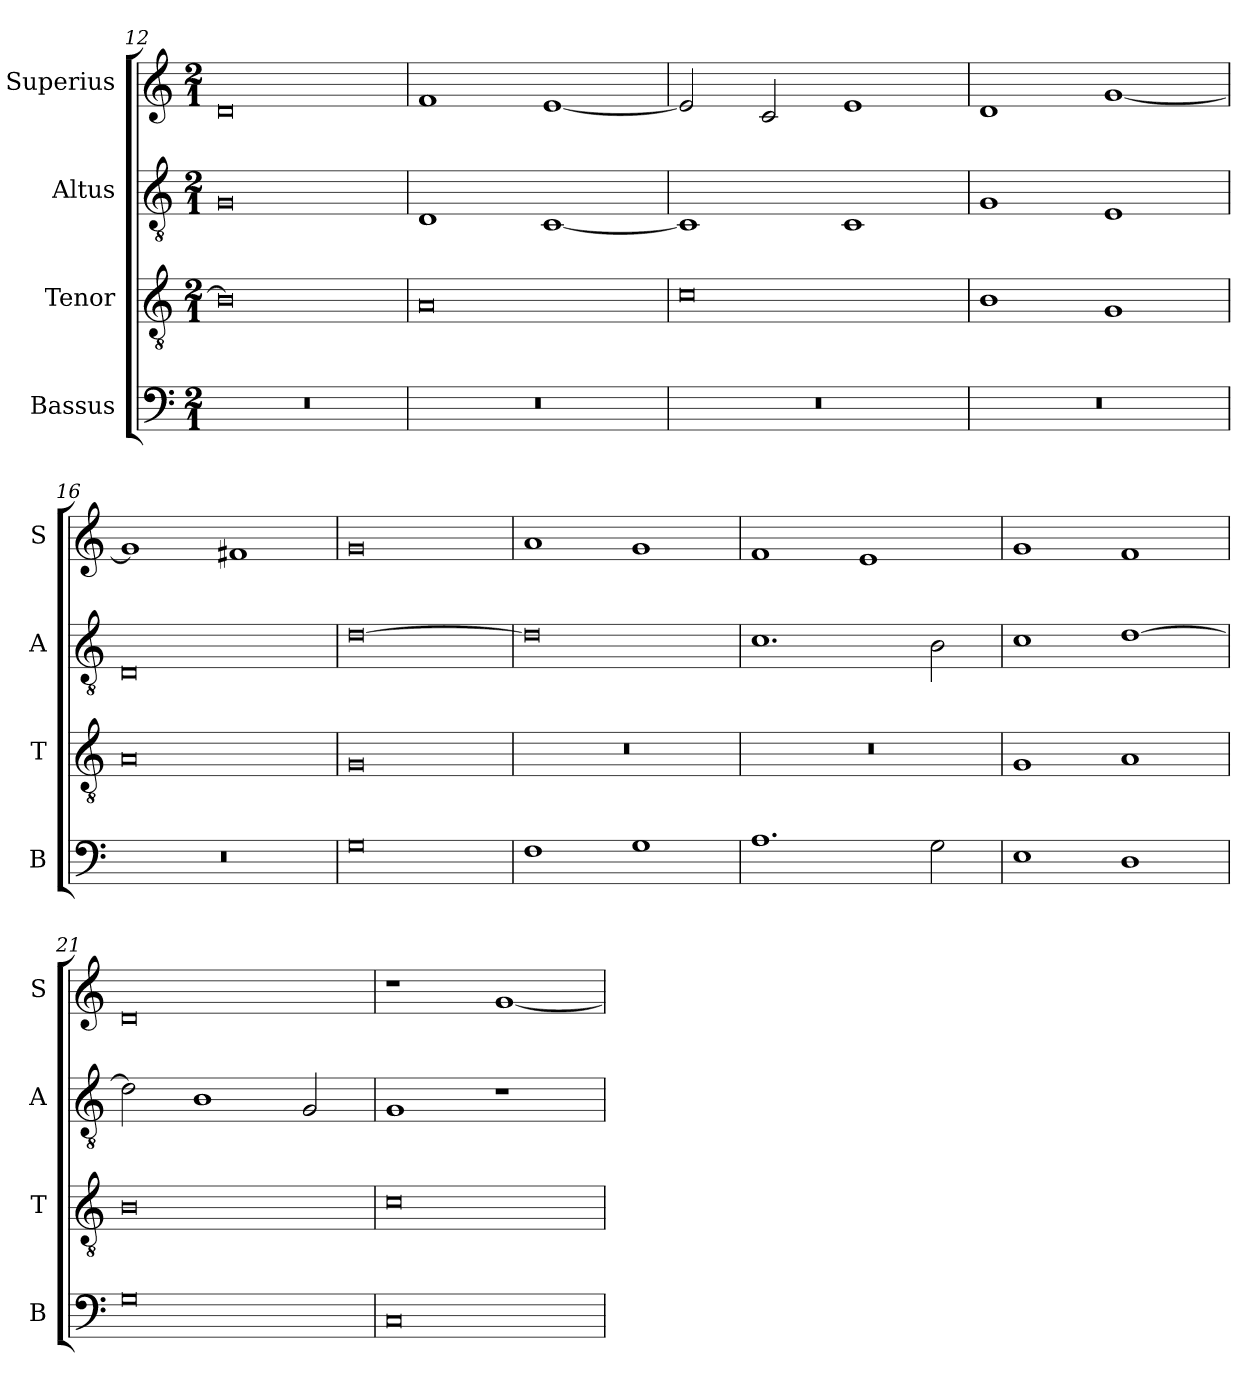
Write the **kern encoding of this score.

**kern	**kern	**kern	**kern
*part4	*part3	*part2	*part1
*staff4	*staff3	*staff2	*staff1
*I"Bassus	*I"Tenor	*I"Altus	*I"Superius
*I'B	*I'T	*I'A	*I'S
*clefF4	*clefGv2	*clefGv2	*clefG2
*k[]	*k[]	*k[]	*k[]
*M2/1	*M2/1	*M2/1	*M2/1
=12	=12	=12	=12
0r	0B]	0G	0d
=13	=13	=13	=13
0r	0A	1D	1f
.	.	[1C	[1e
=14	=14	=14	=14
0r	0c	1C]	2e/]
.	.	.	2c/
.	.	1C	1e
=15	=15	=15	=15
0r	1B	1G	1d
.	1G	1E	[1g
=16	=16	=16	=16
0r	0A	0D	1g]
.	.	.	1f#X
=17	=17	=17	=17
0G	0G	[0d	0g
=18	=18	=18	=18
1F	0r	0d]	1a
1G	.	.	1g
=19	=19	=19	=19
1.A	0r	1.c	1f
.	.	.	1e
2G\	.	2B\	.
=20	=20	=20	=20
1E	1G	1c	1g
1D	1A	[1d	1f
=21	=21	=21	=21
0G	0B	2d\]	0d
.	.	1B	.
.	.	2G/	.
=22	=22	=22	=22
0C	0c	1G	1r
.	.	1r	[1g
=	=	=	=
*-	*-	*-	*-
